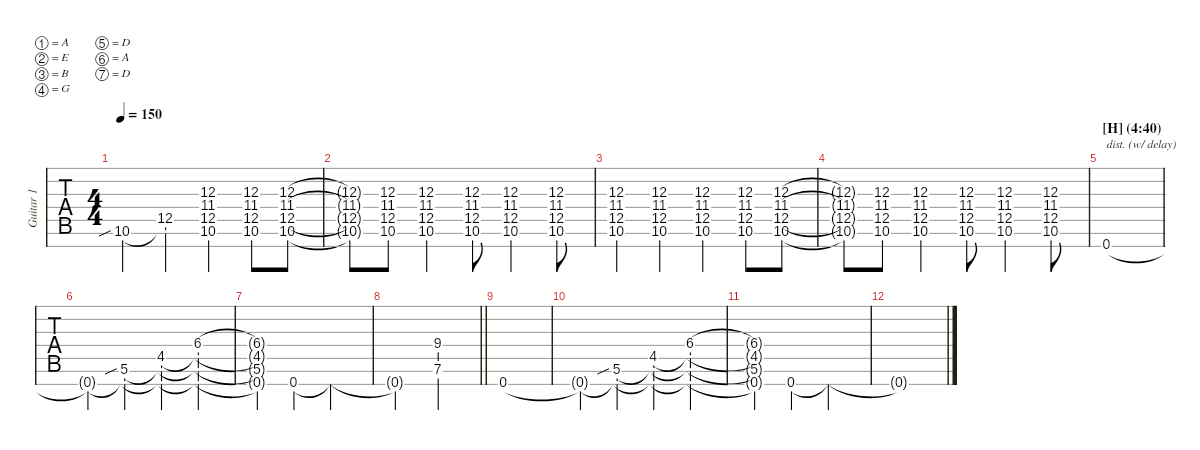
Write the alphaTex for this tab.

\defaultSystemsLayout 2
\hideDynamics
\bracketExtendMode nobrackets
\multiTrackTrackNamePolicy allsystems
\firstSystemTrackNameMode fullname
\otherSystemsTrackNameMode fullname
\otherSystemsTrackNameOrientation horizontal
\track ("Guitar 1" "Gtr. 1") {instrument overdrivenguitar}
\staff {tabs}
\tuning (A3 E3 B2 G2 D2 A1 D1)
\ts (4 4)
\scale
1.00024
\tempo 150
\accidentals auto
\clef g2
\ottava regular
\simile none
\ks c
10.6{sib}.4{dy mf} (10.6{t} 12.5).4 (11.4{acc #} 12.3 10.6 12.5).4 (11.4{acc #} 12.3 10.6 12.5).8 (11.4{acc #} 12.3 10.6 12.5).8 |
\scale
1.00245 (10.6{t} 11.4{t acc #} 12.3{t} 12.5{t}).8 (12.3 11.4{acc #} 10.6 12.5).8 (10.6 12.3 11.4{acc #} 12.5).4 (12.3 11.4{acc #} 10.6 12.5).8 (12.3 11.4{acc #} 10.6 12.5).4 (12.3 11.4{acc #} 10.6 12.5).8 |
\scale
0.999095 (11.4{acc #} 12.3 10.6 12.5).4 (11.4{acc #} 12.3 10.6 12.5).4 (11.4{acc #} 12.3 10.6 12.5).4 (11.4{acc #} 12.3 10.6 12.5).8 (11.4{acc #} 12.3 10.6 12.5).8 |
\scale
0.998213 (10.6{t} 11.4{t acc #} 12.3{t} 12.5{t}).8 (12.3 11.4{acc #} 10.6 12.5).8 (10.6 12.3 11.4{acc #} 12.5).4 (12.3 11.4{acc #} 10.6 12.5).8 (12.3 11.4{acc #} 10.6 12.5).4 (12.3 11.4{acc #} 10.6 12.5).8 |
\section ("" "[H] (4:40)")
\scale
1.00024 0.7.1{txt "dist. (w/ delay)" instrument overdrivenguitar} |
\scale
1.00245 0.7{t}.4 (5.6{sib} 0.7{t}).4 (4.5{acc #} 5.6{t} 0.7{t}).4 (6.4{acc #} 5.6{t} 4.5{t acc #} 0.7{t}).4 |
\scale
0.999095 (6.4{t acc #} 5.6{t} 4.5{t acc #} 0.7{t}).4 0.7.4 0.7{t}.2 |
\scale
0.998213
\barLineRight lightlight
0.7{t}.2 (7.6 9.4).2 |
\scale
1.00024 0.7.1 |
\scale
1.00245 0.7{t}.4 (5.6{sib} 0.7{t}).4 (4.5{acc #} 5.6{t} 0.7{t}).4 (6.4{acc #} 5.6{t} 4.5{t acc #} 0.7{t}).4 |
\scale
1.00007 (6.4{t acc #} 5.6{t} 4.5{t acc #} 0.7{t}).4 0.7.4 0.7{t}.2 |
\scale
0.997236 0.7{t}.1
